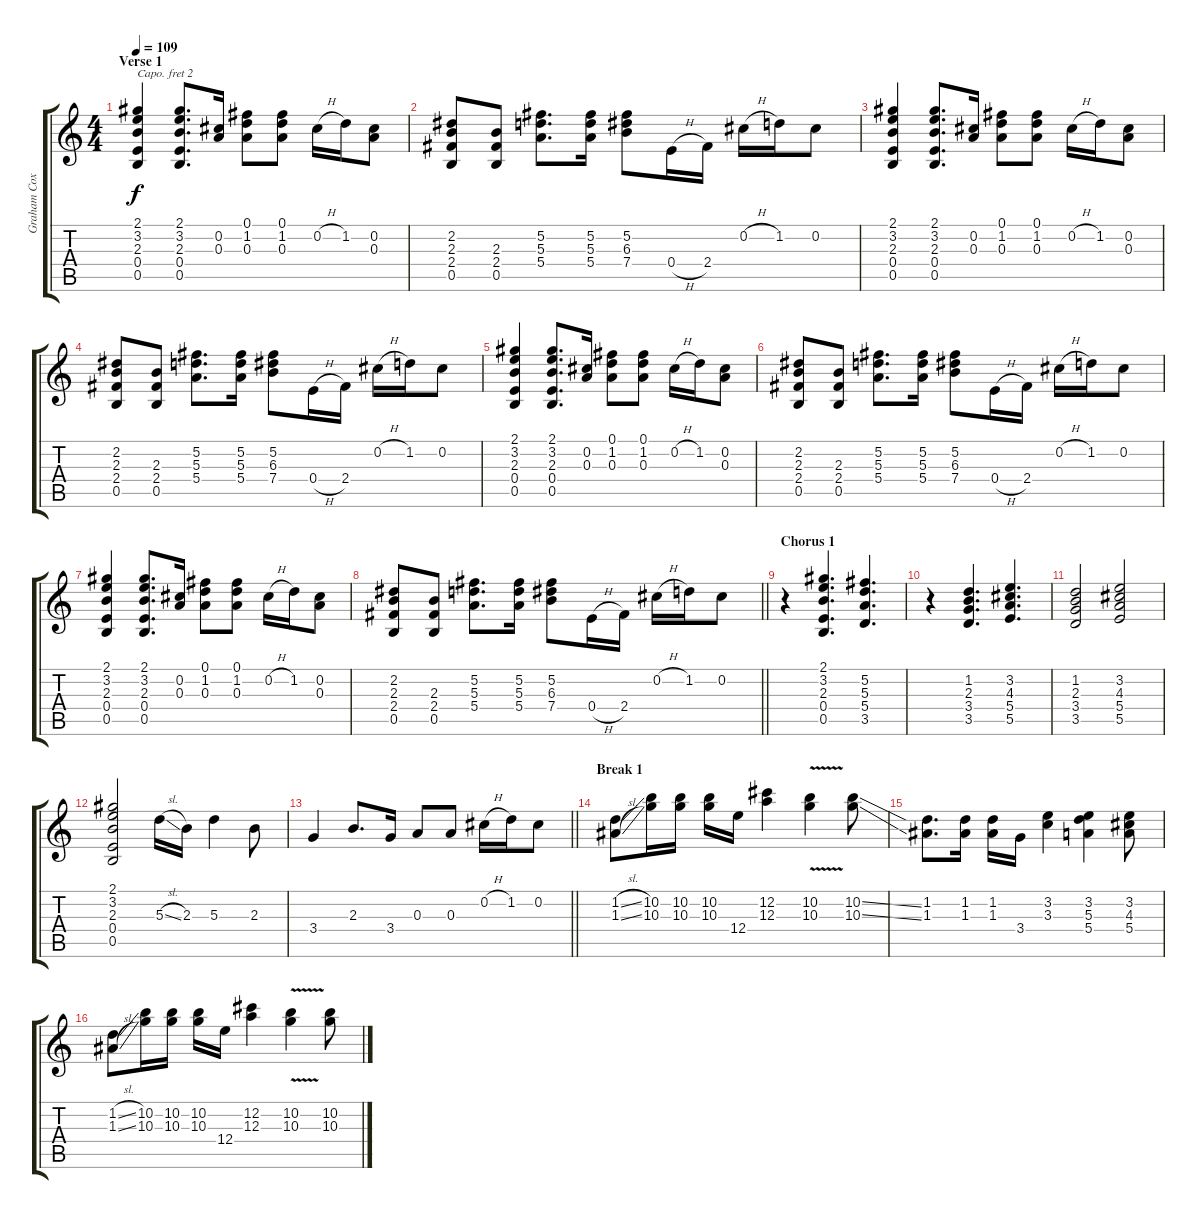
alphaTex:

\track ("Graham Coxon - Guitar" "Graham Cox") {instrument overdrivenguitar}
\staff {score tabs}
\capo 2
\tuning (E4 B3 G3 D3 A2 E2) {hide}
\ts (4 4)
\section ("" "Verse 1")
\tempo 109
\clef g2
\ks c
(2.1 3.2 2.3 0.4 0.5).4{dy f} (2.1 3.2 2.3 0.4 0.5).8{d} (0.2 0.3).16 (0.1 1.2 0.3).8 (0.1 1.2 0.3).8 0.2{h}.16 1.2.16 (0.2 0.3).8 |
(2.2 2.3 2.4 0.5).8 (2.3 2.4 0.5).8 (5.2 5.3 5.4).8{d} (5.2 5.3 5.4).16 (5.2 6.3 7.4).8 0.4{h}.16 2.4.16 0.2{h}.16 1.2.16 0.2.8 |
(2.1 3.2 2.3 0.4 0.5).4 (2.1 3.2 2.3 0.4 0.5).8{d} (0.2 0.3).16 (0.1 1.2 0.3).8 (0.1 1.2 0.3).8 0.2{h}.16 1.2.16 (0.2 0.3).8 |
(2.2 2.3 2.4 0.5).8 (2.3 2.4 0.5).8 (5.2 5.3 5.4).8{d} (5.2 5.3 5.4).16 (5.2 6.3 7.4).8 0.4{h}.16 2.4.16 0.2{h}.16 1.2.16 0.2.8 |
(2.1 3.2 2.3 0.4 0.5).4 (2.1 3.2 2.3 0.4 0.5).8{d} (0.2 0.3).16 (0.1 1.2 0.3).8 (0.1 1.2 0.3).8 0.2{h}.16 1.2.16 (0.2 0.3).8 |
(2.2 2.3 2.4 0.5).8 (2.3 2.4 0.5).8 (5.2 5.3 5.4).8{d} (5.2 5.3 5.4).16 (5.2 6.3 7.4).8 0.4{h}.16 2.4.16 0.2{h}.16 1.2.16 0.2.8 |
(2.1 3.2 2.3 0.4 0.5).4 (2.1 3.2 2.3 0.4 0.5).8{d} (0.2 0.3).16 (0.1 1.2 0.3).8 (0.1 1.2 0.3).8 0.2{h}.16 1.2.16 (0.2 0.3).8 |
\barLineRight lightlight
(2.2 2.3 2.4 0.5).8 (2.3 2.4 0.5).8 (5.2 5.3 5.4).8{d} (5.2 5.3 5.4).16 (5.2 6.3 7.4).8 0.4{h}.16 2.4.16 0.2{h}.16 1.2.16 0.2.8 |
\section ("" "Chorus 1")
r.4 (2.1 3.2 2.3 0.4 0.5).4{d} (5.2 5.3 5.4 3.5).4{d} |
r.4 (1.2 2.3 3.4 3.5).4{d} (3.2 4.3 5.4 5.5).4{d} |
(1.2 2.3 3.4 3.5).2 (3.2 4.3 5.4 5.5).2 |
(2.1 3.2 2.3 0.4 0.5).2 5.3{sl}.16 2.3.16 5.3.4 2.3.8 |
\barLineRight lightlight
3.4.4 2.3.8{d} 3.4.16 0.3.8 0.3.8 0.2{h}.16 1.2.16 0.2.8 |
\section ("" "Break 1")
(1.2{sl} 1.3{sl}).8 (10.2 10.3).16 (10.2 10.3).16 (10.2 10.3).16 12.4.16 (12.2 12.3).4 (10.2{v} 10.3{v}).4 (10.2{ss} 10.3{ss}).8 |
(1.2 1.3).8{d} (1.2 1.3).16 (1.2 1.3).16 3.4.16 (3.2 3.3).4 (3.2 5.3 5.4).4 (3.2 4.3 5.4).8 |
(1.2{sl} 1.3{sl}).8 (10.2 10.3).16 (10.2 10.3).16 (10.2 10.3).16 12.4.16 (12.2 12.3).4 (10.2{v} 10.3{v}).4 (10.2{ss} 10.3{ss}).8
